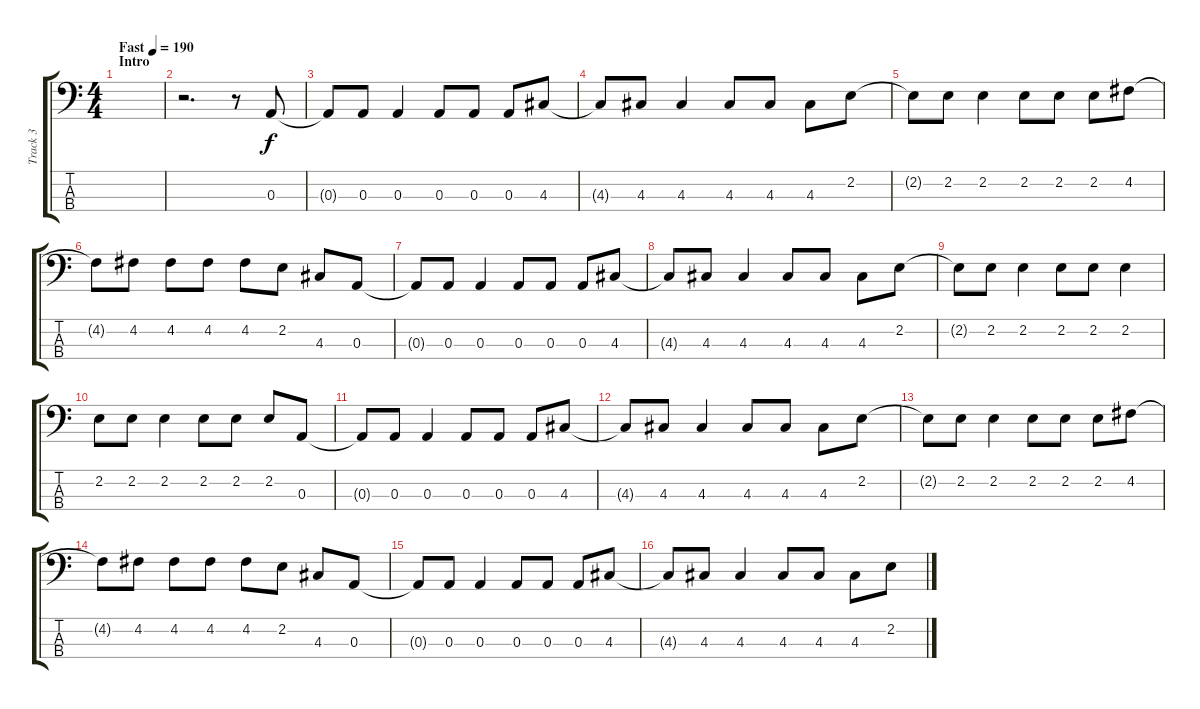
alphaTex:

\track ("Track 3" "Track 3") {instrument electricbasspick}
\staff {score tabs}
\tuning (G2 D2 A1 E1) {hide}
\ts (4 4)
\section ("" "Intro")
\tempo (190 "Fast")
\clef f4
\ks c
|
r.2{d} r.8 0.3.8 |
0.3{t}.8 0.3.8 0.3.4 0.3.8 0.3.8 0.3.8 4.3.8 |
4.3{t}.8 4.3.8 4.3.4 4.3.8 4.3.8 4.3.8 2.2.8 |
2.2{t}.8 2.2.8 2.2.4 2.2.8 2.2.8 2.2.8 4.2.8 |
4.2{t}.8 4.2.8 4.2.8 4.2.8 4.2.8 2.2.8 4.3.8 0.3.8 |
0.3{t}.8 0.3.8 0.3.4 0.3.8 0.3.8 0.3.8 4.3.8 |
4.3{t}.8 4.3.8 4.3.4 4.3.8 4.3.8 4.3.8 2.2.8 |
2.2{t}.8 2.2.8 2.2.4 2.2.8 2.2.8 2.2.4 |
2.2.8 2.2.8 2.2.4 2.2.8 2.2.8 2.2.8 0.3.8 |
0.3{t}.8 0.3.8 0.3.4 0.3.8 0.3.8 0.3.8 4.3.8 |
4.3{t}.8 4.3.8 4.3.4 4.3.8 4.3.8 4.3.8 2.2.8 |
2.2{t}.8 2.2.8 2.2.4 2.2.8 2.2.8 2.2.8 4.2.8 |
4.2{t}.8 4.2.8 4.2.8 4.2.8 4.2.8 2.2.8 4.3.8 0.3.8 |
0.3{t}.8 0.3.8 0.3.4 0.3.8 0.3.8 0.3.8 4.3.8 |
4.3{t}.8 4.3.8 4.3.4 4.3.8 4.3.8 4.3.8 2.2.8
